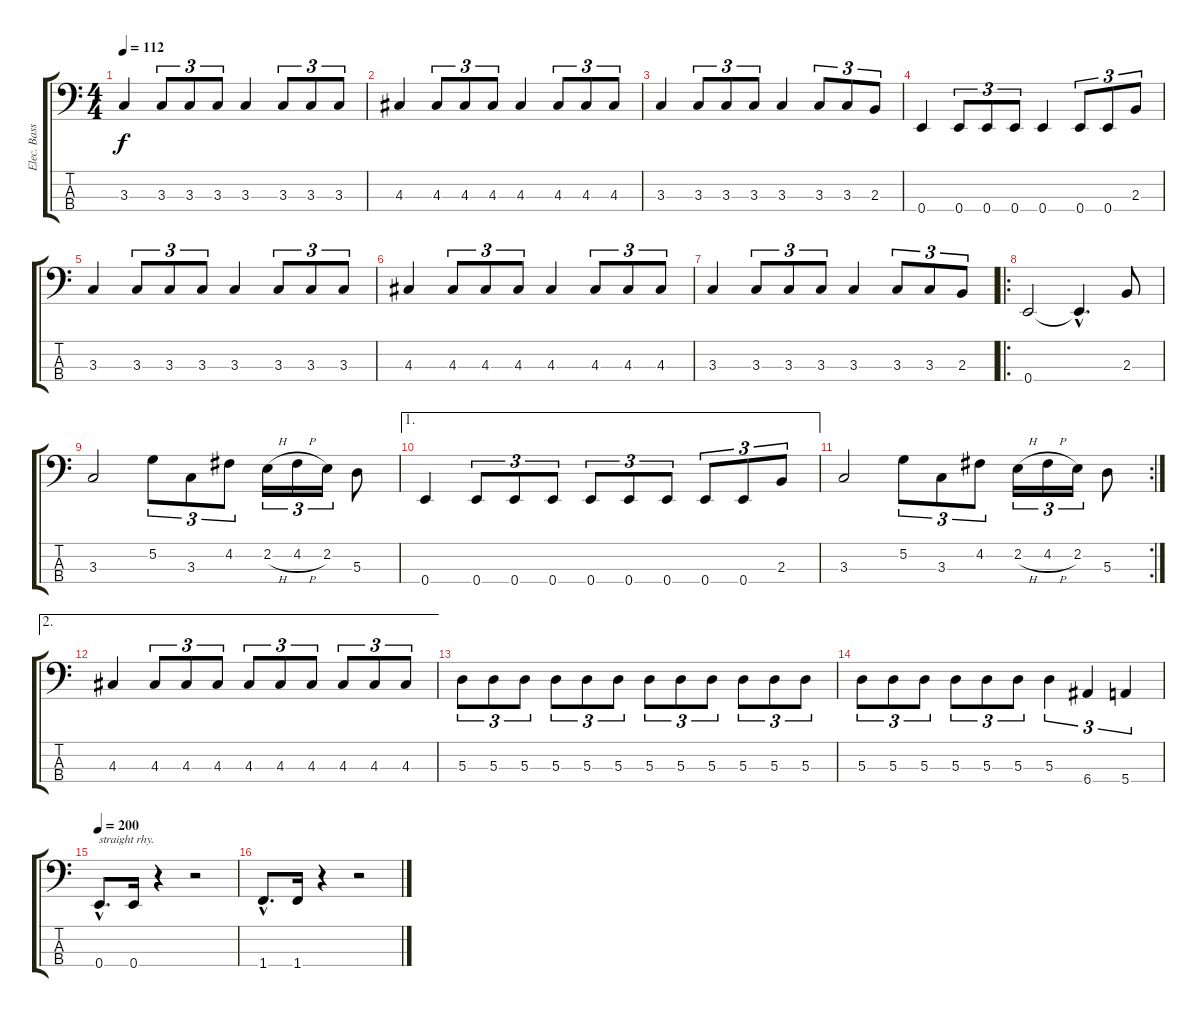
\track ("Elec. Bass" "Elec. Bass") {instrument electricbasspick}
\staff {score tabs}
\tuning (G2 D2 A1 E1) {hide}
\ts (4 4)
\tempo 112
\clef f4
\ks c
3.3.4{dy f} 3.3.8{tu (3 2)} 3.3.8{tu (3 2)} 3.3.8{tu (3 2)} 3.3.4 3.3.8{tu (3 2)} 3.3.8{tu (3 2)} 3.3.8{tu (3 2)} |
4.3.4 4.3.8{tu (3 2)} 4.3.8{tu (3 2)} 4.3.8{tu (3 2)} 4.3.4 4.3.8{tu (3 2)} 4.3.8{tu (3 2)} 4.3.8{tu (3 2)} |
3.3.4 3.3.8{tu (3 2)} 3.3.8{tu (3 2)} 3.3.8{tu (3 2)} 3.3.4 3.3.8{tu (3 2)} 3.3.8{tu (3 2)} 2.3.8{tu (3 2)} |
0.4.4 0.4.8{tu (3 2)} 0.4.8{tu (3 2)} 0.4.8{tu (3 2)} 0.4.4 0.4.8{tu (3 2)} 0.4.8{tu (3 2)} 2.3.8{tu (3 2)} |
3.3.4 3.3.8{tu (3 2)} 3.3.8{tu (3 2)} 3.3.8{tu (3 2)} 3.3.4 3.3.8{tu (3 2)} 3.3.8{tu (3 2)} 3.3.8{tu (3 2)} |
4.3.4 4.3.8{tu (3 2)} 4.3.8{tu (3 2)} 4.3.8{tu (3 2)} 4.3.4 4.3.8{tu (3 2)} 4.3.8{tu (3 2)} 4.3.8{tu (3 2)} |
3.3.4 3.3.8{tu (3 2)} 3.3.8{tu (3 2)} 3.3.8{tu (3 2)} 3.3.4 3.3.8{tu (3 2)} 3.3.8{tu (3 2)} 2.3.8{tu (3 2)} |
\ro
0.4.2 0.4{hac t}.4{d} 2.3.8 |
3.3.2 5.2.8{tu (3 2)} 3.3.8{tu (3 2)} 4.2.8{tu (3 2)} 2.2{h}.16{tu (3 2)} 4.2{h}.16{tu (3 2)} 2.2.16{tu (3 2)} 5.3.8 |
\ae 1
0.4.4 0.4.8{tu (3 2)} 0.4.8{tu (3 2)} 0.4.8{tu (3 2)} 0.4.8{tu (3 2)} 0.4.8{tu (3 2)} 0.4.8{tu (3 2)} 0.4.8{tu (3 2)} 0.4.8{tu (3 2)} 2.3.8{tu (3 2)} |
\rc 2
3.3.2 5.2.8{tu (3 2)} 3.3.8{tu (3 2)} 4.2.8{tu (3 2)} 2.2{h}.16{tu (3 2)} 4.2{h}.16{tu (3 2)} 2.2.16{tu (3 2)} 5.3.8 |
\ae 2
4.3.4 4.3.8{tu (3 2)} 4.3.8{tu (3 2)} 4.3.8{tu (3 2)} 4.3.8{tu (3 2)} 4.3.8{tu (3 2)} 4.3.8{tu (3 2)} 4.3.8{tu (3 2)} 4.3.8{tu (3 2)} 4.3.8{tu (3 2)} |
5.3.8{tu (3 2)} 5.3.8{tu (3 2)} 5.3.8{tu (3 2)} 5.3.8{tu (3 2)} 5.3.8{tu (3 2)} 5.3.8{tu (3 2)} 5.3.8{tu (3 2)} 5.3.8{tu (3 2)} 5.3.8{tu (3 2)} 5.3.8{tu (3 2)} 5.3.8{tu (3 2)} 5.3.8{tu (3 2)} |
5.3.8{tu (3 2)} 5.3.8{tu (3 2)} 5.3.8{tu (3 2)} 5.3.8{tu (3 2)} 5.3.8{tu (3 2)} 5.3.8{tu (3 2)} 5.3.4{tu (3 2)} 6.4.4{tu (3 2)} 5.4.4{tu (3 2)} |
\tempo 200
0.4{hac}.8{d txt "straight rhy."} 0.4.16 r.4 r.2 |
1.4{hac}.8{d} 1.4.16 r.4 r.2
